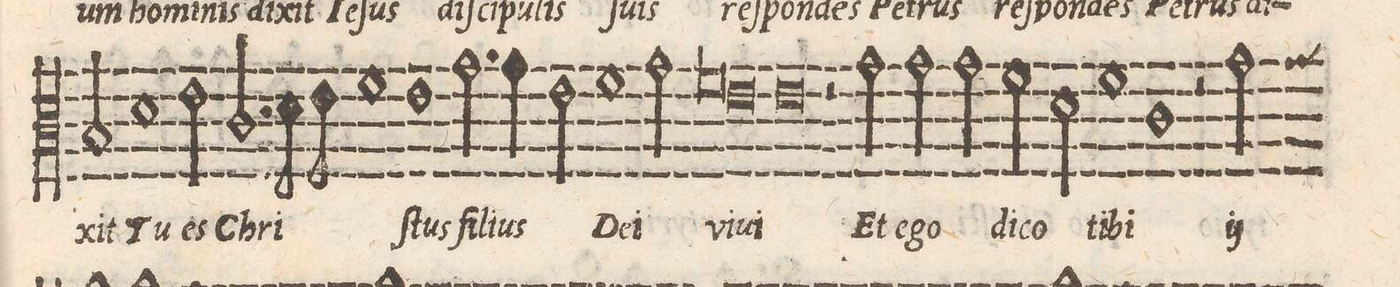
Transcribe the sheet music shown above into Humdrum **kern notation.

**kern	**text
*I"ALTVS	*
*clefC3	*
*k[]	*
*met(C|)	*
*M2/1	*
2B/	-xit
1d\	Tu
2e\	es
=39-	=39-
2.c/	Chri-
8d\	.
8e\	.
1f	.
=40-	=40-
1e	-ſtus
2.g\	fi-
4g\	-li-
=41-	=41-
2e\	-us
1f\	De-
2g\	i
=42-	=42-
*lig	*
1f	-vi-
1e	.
*Xlig	*
=43-	=43-
0e	-ui
=44-	=44-
2r	.
2g\	Et
2g\	e-
2g\	-go
=45-	=45-
2f\	di-
2d\	-co
1f	ti-
=46-	=46-
1c	-bi
2r	.
*	*ij
2g\	Et
*custos:g	*
=47-	=47-
*-	*-
